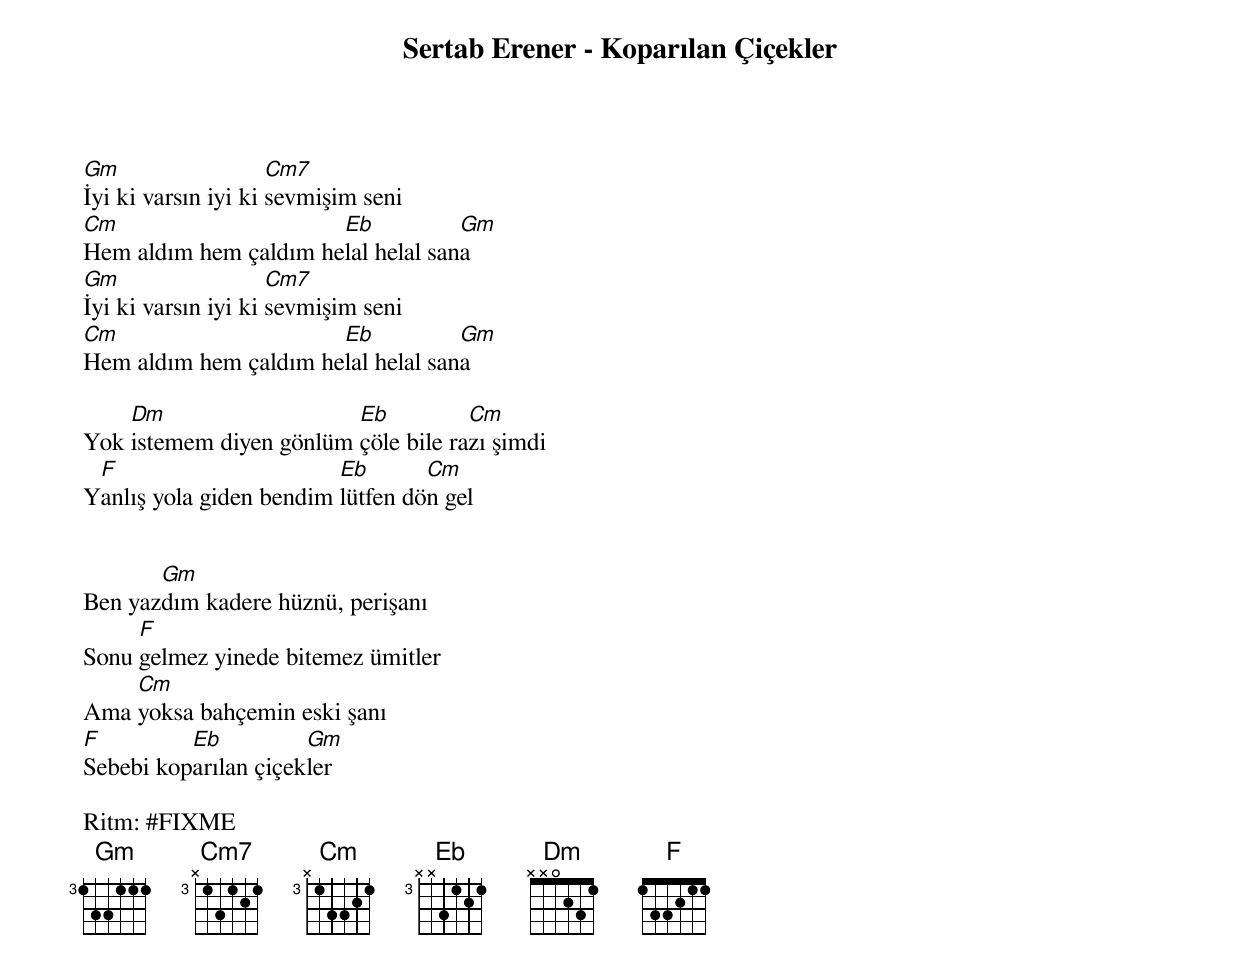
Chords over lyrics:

Sertab Erener - Koparılan Çiçekler

Gm                   Cm7
İyi ki varsın iyi ki sevmişim seni
Cm                     Eb           Gm
Hem aldım hem çaldım helal helal sana
Gm                   Cm7
İyi ki varsın iyi ki sevmişim seni
Cm                     Eb           Gm
Hem aldım hem çaldım helal helal sana

    Dm                   Eb          Cm
Yok istemem diyen gönlüm çöle bile razı şimdi
 F                       Eb       Cm
Yanlış yola giden bendim lütfen dön gel


       Gm
Ben yazdım kadere hüznü, perişanı
     F
Sonu gelmez yinede bitemez ümitler
    Cm
Ama yoksa bahçemin eski şanı
F         Eb          Gm
Sebebi koparılan çiçekler

Ritm: #FIXME
